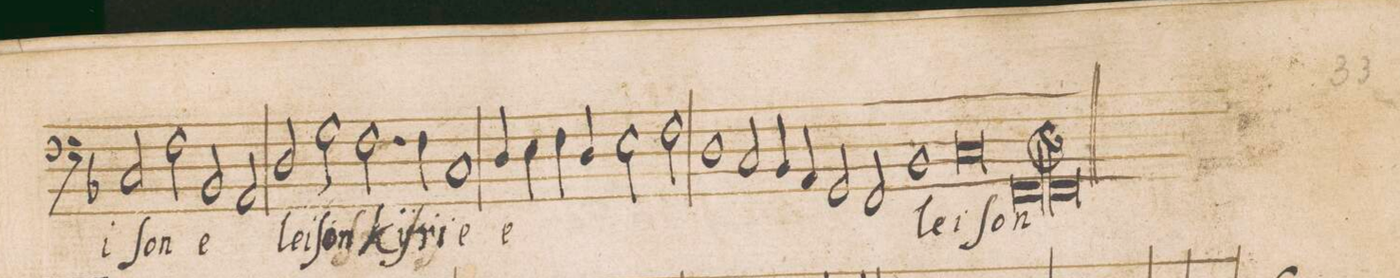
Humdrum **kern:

**kern	**text
*I"BASSVS	*
*clefF4	*
*k[b-]	*
*met(C|)	*
*M2/1	*
2C/	.
2F\	-ſon
2BB-/	e
2AA/	.
=50	=50
2D\	lei-
2G\	-ſon
2.F\	Kӱ-
4F\	-ri-
=51-	=51-
1C	-e
4D/	e
4E\	.
4F\	.
4D/	.
=52-	=52-
2E\	.
2F\	.
1D	.
=53-	=53-
2C/	.
4BB-/	.
4AA/	.
2GG/	.
2FF/	.
=54-	=54-
1BB-	.
0C	lei-
=55-	=55-
0FFl	-ſon
==	=-
*-	*-
